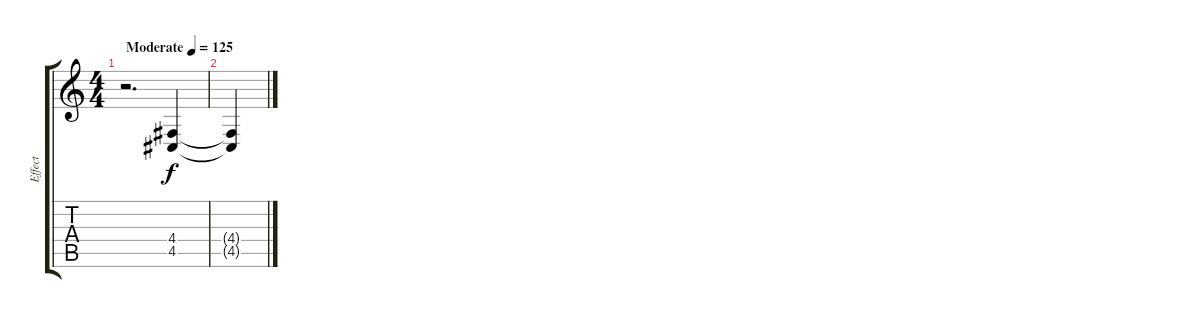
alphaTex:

\track ("Effect" "Effect") {instrument birdtweet}
\staff {score tabs}
\tuning (E4 B3 G3 D3 A2 E2) {hide}
\ts (4 4)
\tempo (125 "Moderate")
\clef g2
\ks c
r.2{d dy f instrument birdtweet} (4.4 4.5).4 |
(4.4{t} 4.5{t}).4
